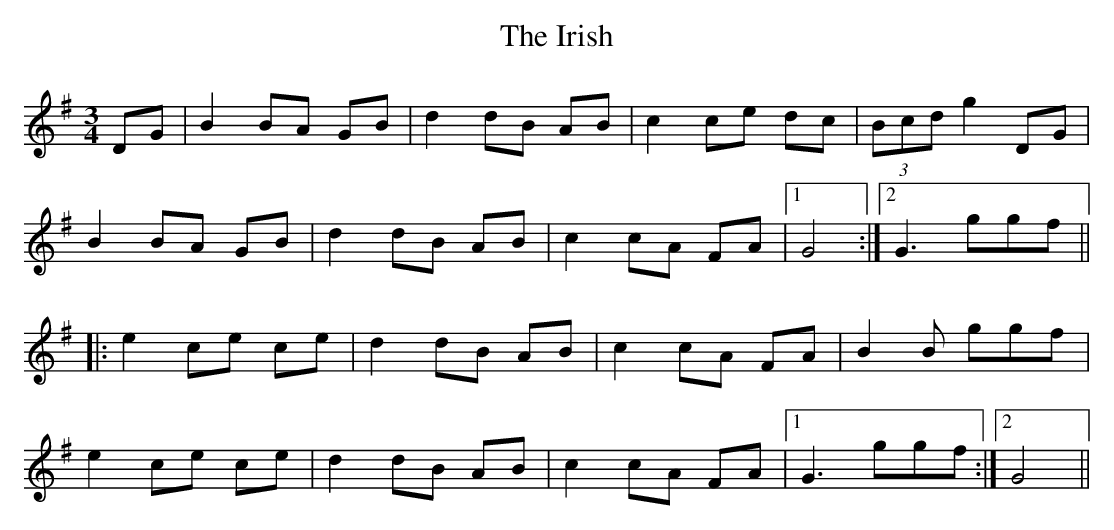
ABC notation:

X:1
T: Irish, The
M: 3/4
L: 1/8
K: Gmaj
DG|B2 BA GB|d2 dB AB|c2 ce dc|(3Bcd g2 DG|
B2 BA GB|d2 dB AB|c2 cA FA|1 G4:|2 G3 ggf||
|:e2 ce ce|d2 dB AB|c2 cA FA|B2 B ggf|
e2 ce ce|d2 dB AB|c2 cA FA|1 G3 ggf:|2 G4||
